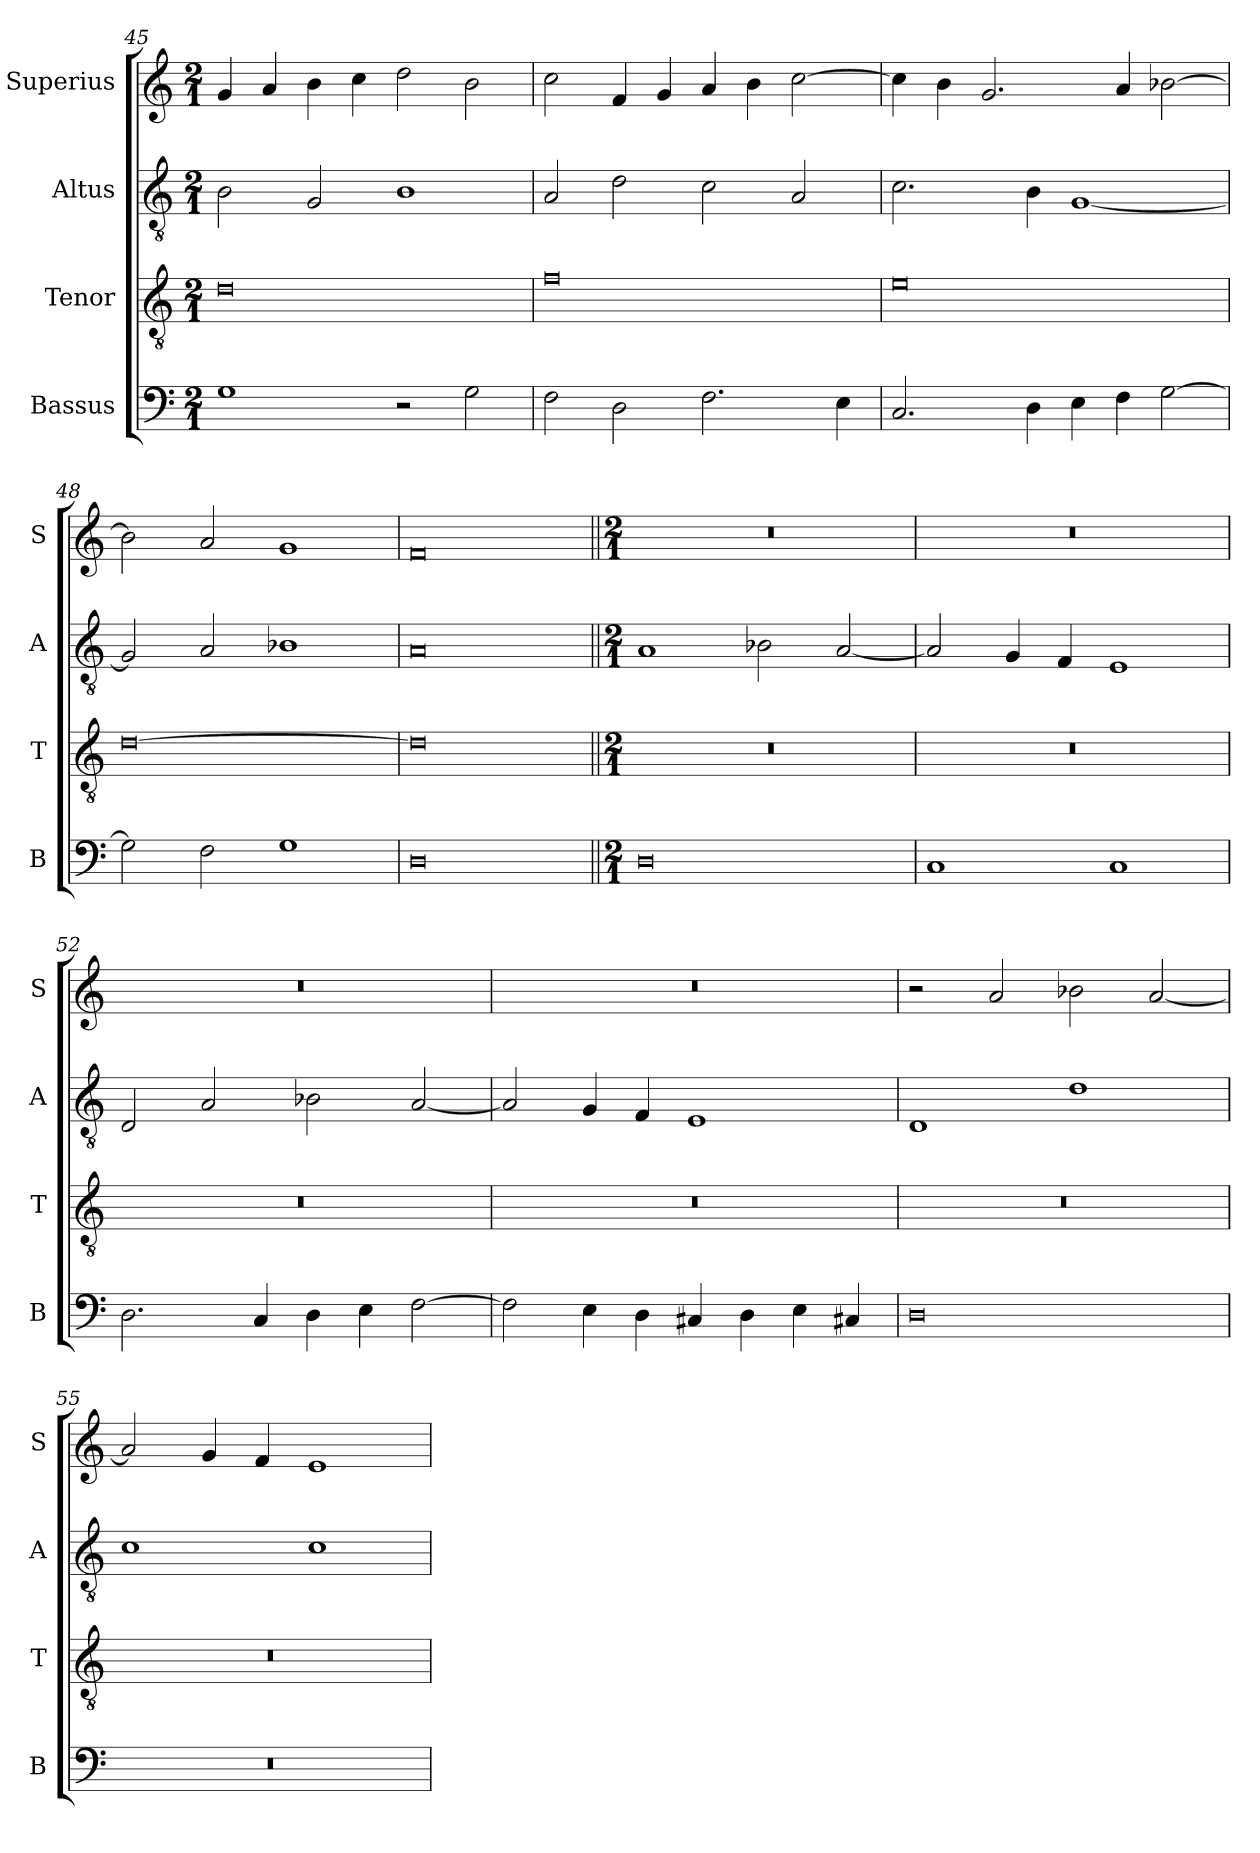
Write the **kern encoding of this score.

**kern	**kern	**kern	**kern
*part4	*part3	*part2	*part1
*staff4	*staff3	*staff2	*staff1
*I"Bassus	*I"Tenor	*I"Altus	*I"Superius
*I'B	*I'T	*I'A	*I'S
*clefF4	*clefGv2	*clefGv2	*clefG2
*k[]	*k[]	*k[]	*k[]
*M2/1	*M2/1	*M2/1	*M2/1
=45	=45	=45	=45
1G	0d	2B\	4g/
.	.	.	4a/
.	.	2G/	4b\
.	.	.	4cc\
2r	.	1B	2dd\
2G\	.	.	2b\
=46	=46	=46	=46
2F\	0f	2A/	2cc\
2D\	.	2d\	4f/
.	.	.	4g/
2.F\	.	2c\	4a/
.	.	.	4b\
.	.	2A/	[2cc\
4E\	.	.	.
=47	=47	=47	=47
2.C/	0e	2.c\	4cc\]
.	.	.	4b\
.	.	.	2.g/
4D\	.	4B\	.
4E\	.	[1G	.
4F\	.	.	4a/
[2G\	.	.	[2b-X\
=48	=48	=48	=48
2G\]	[0d	2G/]	2b-\]
2F\	.	2A/	2a/
1G	.	1B-X	1g
=49	=49	=49	=49
0D	0d]	0A	0f
!!LO:LB:g=z
=50||	=50||	=50||	=50||
*M2/1	*M2/1	*M2/1	*M2/1
0D	0r	1A	0r
.	.	2B-X\	.
.	.	[2A/	.
=51	=51	=51	=51
1C	0r	2A/]	0r
.	.	4G/	.
.	.	4F/	.
1C	.	1E	.
=52	=52	=52	=52
2.D\	0r	2D/	0r
.	.	2A/	.
4C/	.	.	.
4D\	.	2B-X\	.
4E\	.	.	.
[2F\	.	[2A/	.
=53	=53	=53	=53
2F\]	0r	2A/]	0r
4E\	.	4G/	.
4D\	.	4F/	.
4C#X/	.	1E	.
4D\	.	.	.
4E\	.	.	.
4C#X/	.	.	.
=54	=54	=54	=54
0D	0r	1D	2r
.	.	.	2a/
.	.	1d	2b-X\
.	.	.	[2a/
=55	=55	=55	=55
0r	0r	1c	2a/]
.	.	.	4g/
.	.	.	4f/
.	.	1c	1e
=	=	=	=
*-	*-	*-	*-
